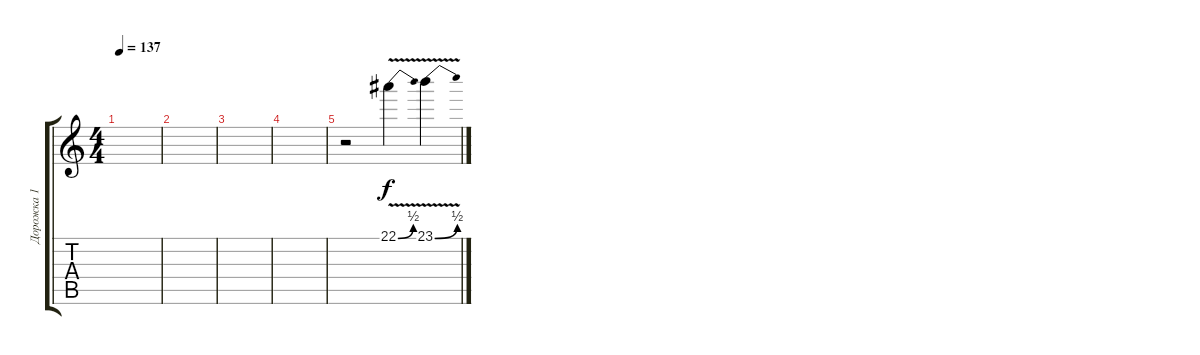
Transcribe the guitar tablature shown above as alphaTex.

\track ("Дорожка 1" "Дорожка 1") {instrument acousticguitarsteel}
\staff {score tabs}
\tuning (C4 G3 Eb3 Bb2 F2 C2) {hide}
\ts (4 4)
\tempo 137
\clef g2
\ks c
|
|
|
|
r.2{instrument distortionguitar} 22.1{be (bend 0 0 60 2) v}.4 23.1{be (bend 0 0 60 2) v}.4
